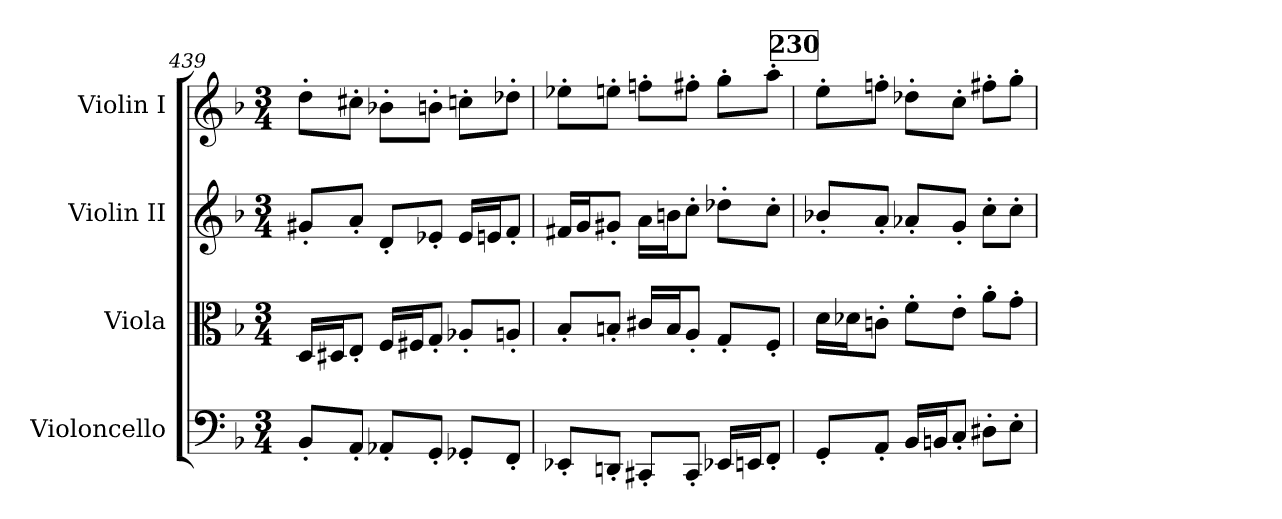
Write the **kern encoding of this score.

**kern	**kern	**kern	**kern
*part4	*part3	*part2	*part1
*staff4	*staff3	*staff2	*staff1
*I"Violoncello	*I"Viola	*I"Violin II	*I"Violin I
*I'Vc	*I'Vla	*I'Vln	*I'Vln
*clefF4	*clefC3	*clefG2	*clefG2
*k[b-]	*k[b-]	*k[b-]	*k[b-]
*M3/4	*M3/4	*M3/4	*M3/4
=439	=439	=439	=439
8BB-'/L	16D/LL	8g#X'/L	8dd'\L
.	16D#X/J	.	.
8AA'/J	8E'/J	8a'/J	8cc#X'\J
8AA-X'/L	16F/LL	8d'/L	8b-X'\L
.	16F#X/J	.	.
8GG'/J	8G'/J	8e-X'/J	8bn'\J
8GG-X'/L	8A-X'/L	16e-/LL	8ccn'\L
.	.	16en/J	.
8FF'/J	8An'/J	8f'/J	8dd-X'\J
=440	=440	=440	=440
8EE-X'/L	8B-'/L	16f#X/LL	8ee-X'\L
.	.	16g/J	.
8DDn'/J	8Bn'/J	8g#X'/J	8een'\J
8CC#X'/L	16c#X/LL	16a\LL	8ffn'\L
.	16B/J	16bn\J	.
8CC#'/J	8A'/J	8cc'\J	8ff#X'\J
16EE-X/LL	8G'/L	8dd-X'\L	8gg'\L
16EEn/J	.	.	.
8FF'/J	8F'/J	8cc'\J	8aa'\J
!!LO:LB:g=z
!!LO:REH:place=s1:a:B:fs=14:t=230
=441	=441	=441	=441
8GG'/L	16d\LL	8b-X'/L	8ee'\L
.	16d-X\J	.	.
8AA'/J	8cn'\J	8a'/J	8ffn'\J
16BB-/LL	8f'\L	8a-X'/L	8dd-X'\L
16BBn/J	.	.	.
8C'/J	8e'\J	8g'/J	8cc'\J
8D#X'\L	8a'\L	8cc'\L	8ff#X'\L
8E'\J	8g'\J	8cc'\J	8gg'\J
=	=	=	=
*-	*-	*-	*-
